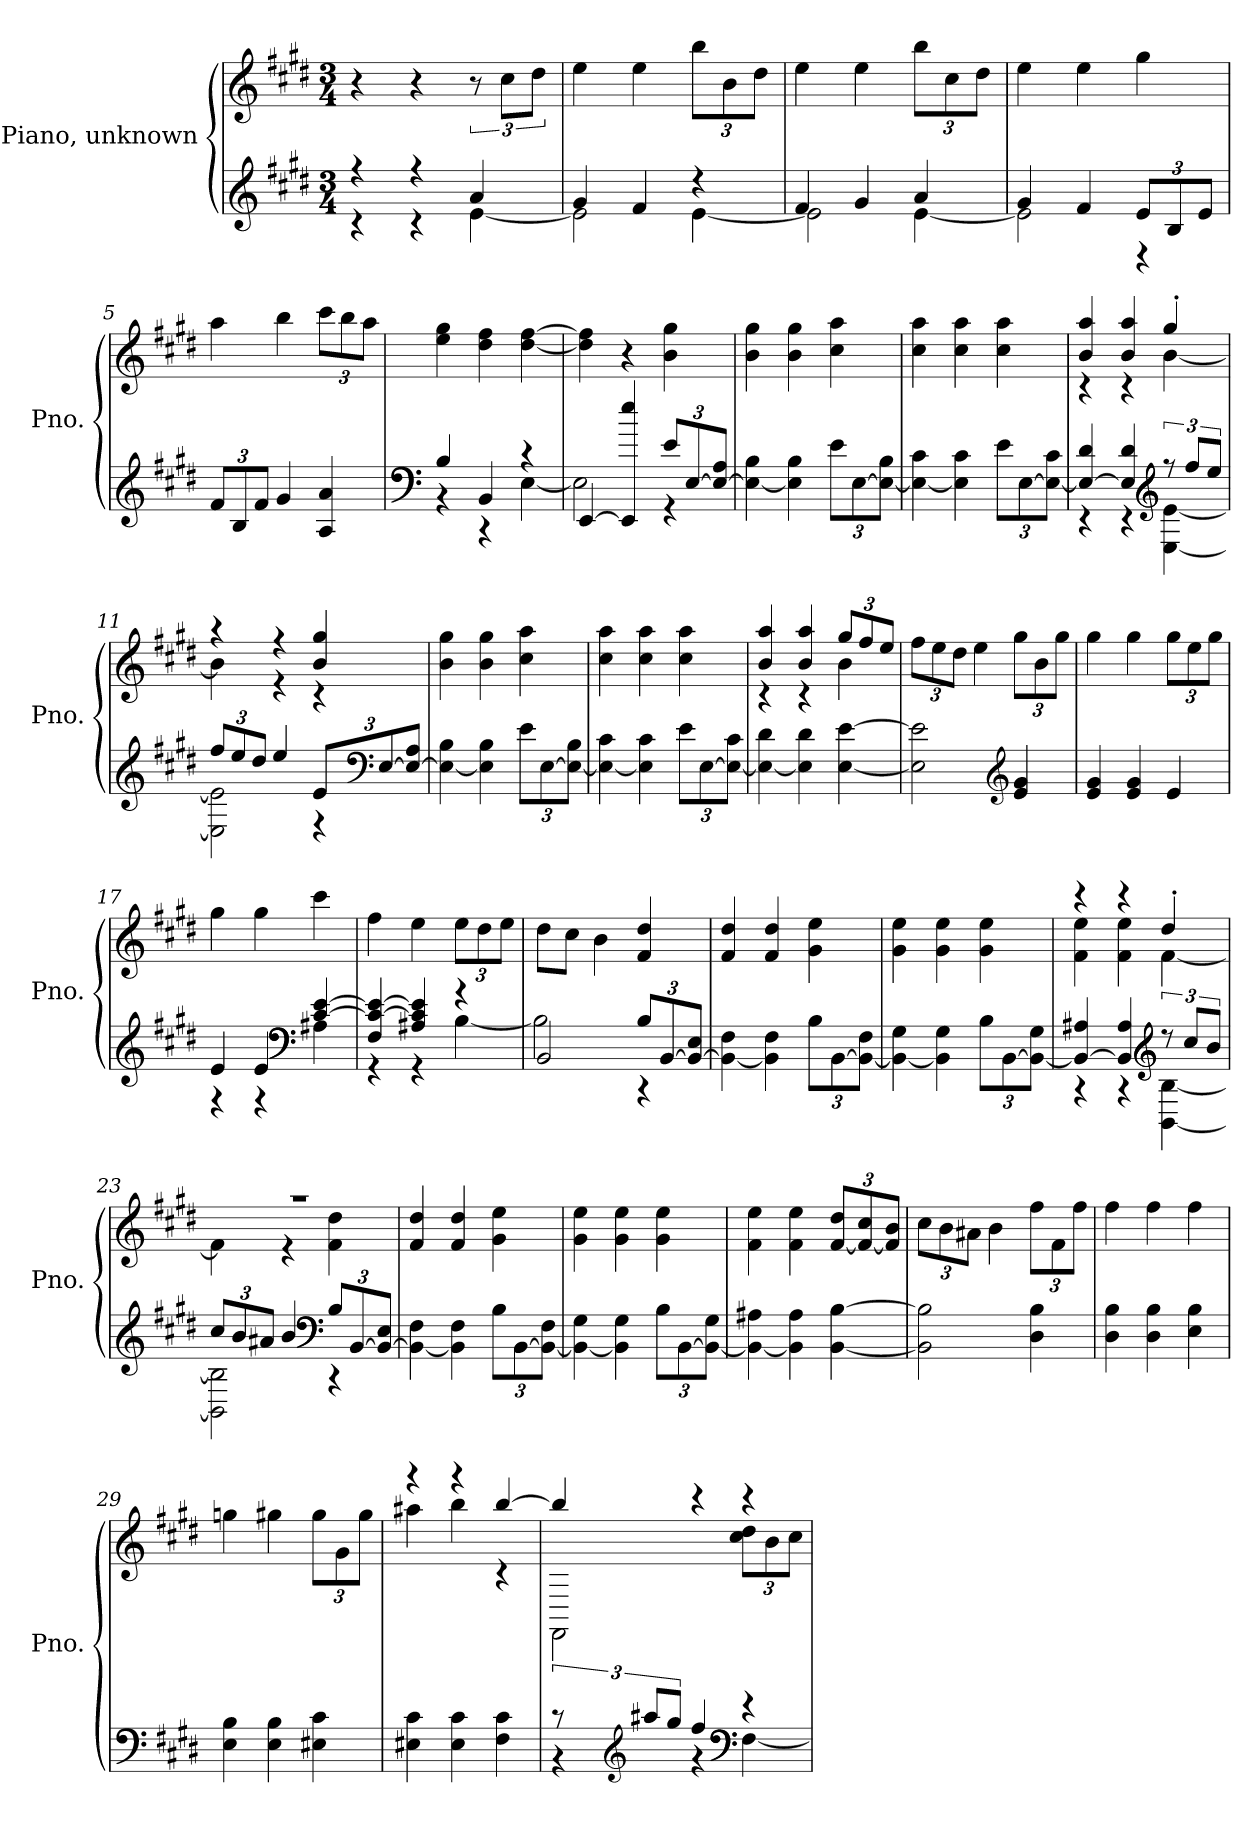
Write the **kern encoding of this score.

**kern	**kern
*part1	*part1
*staff2	*staff1
*I"Piano, unknown	*
*I'Pno.	*
*clefG2	*clefG2
*k[f#c#g#d#]	*k[f#c#g#d#]
*M3/4	*M3/4
*MM150	*MM150
=1	=1
*^	*
4r	4r	4r
4r	4r	4r
4a/	[4e\	12r
.	.	12cc#\L
.	.	12dd#\J
=2	=2	=2
4g#/	2e\]	4ee\
4f#/	.	4ee\
*	*	*Xbrackettup
4r	[4e\	12bb\L
.	.	12b\
.	.	12dd#\J
=3	=3	=3
4f#/	2e\]	4ee\
4g#/	.	4ee\
4a/	[4e\	12bb\L
.	.	12cc#\
.	.	12dd#\J
=4	=4	=4
4g#/	2e\]	4ee\
4f#/	.	4ee\
*Xbrackettup	*	*
12e/L	4r	4gg#\
12B/	.	.
12e/J	.	.
*v	*v	*
=5	=5
12f#/L	4aa\
12B/	.
12f#/J	.
4g#/	4bb\
4A/ 4a/	12ccc#\L
.	12bb\
.	12aa\J
=6	=6
*clefF4	*
*^	*
4B/	4r	4ee\ 4gg#\
4BB/	4r	4dd#\ 4ff#\
4r	[4E\	[4dd#\ [4ff#\
!!LO:LB:g=z
=7	=7	=7
[4EE/	2E\]	4dd#\] 4ff#\]
4EE/] 4ee/	.	4r
12e/L	4r	4b\ 4gg#\
[12E/	.	.
12E/_ 12A/J	.	.
*v	*v	*
=8	=8
4E\_ 4B\	4b\ 4gg#\
4E\] 4B\	4b\ 4gg#\
12e\L	4cc#\ 4aa\
[12E\	.
12E\_ 12B\J	.
=9	=9
4E\_ 4c#\	4cc#\ 4aa\
4E\] 4c#\	4cc#\ 4aa\
12e\L	4cc#\ 4aa\
[12E\	.
12E\_ 12c#\J	.
=10	=10
*^	*^
4E/_ 4d#/	4r	4b/ 4aa/	4r
4E/] 4d#/	4r	4b/ 4aa/	4r
*clefG2	*	*	*
*brackettup	*	*	*
12r	[4E\ [4e\	4gg#'/	[4b\
12ff#/L	.	.	.
12ee/J	.	.	.
=11	=11	=11	=11
*Xbrackettup	*	*	*
12ff#/L	2E\] 2e\]	4r	4b\]
12ee/	.	.	.
12dd#/J	.	.	.
4ee/	.	4r	4r
12e/L	4r	4b/ 4gg#/	4r
*clefF4	*	*	*
[12E/	.	.	.
12E/_ 12A/J	.	.	.
*v	*v	*	*
*	*v	*v
!!LO:LB:g=z
=12	=12
4E\_ 4B\	4b\ 4gg#\
4E\] 4B\	4b\ 4gg#\
12e\L	4cc#\ 4aa\
[12E\	.
12E\_ 12B\J	.
=13	=13
4E\_ 4c#\	4cc#\ 4aa\
4E\] 4c#\	4cc#\ 4aa\
12e\L	4cc#\ 4aa\
[12E\	.
12E\_ 12c#\J	.
=14	=14
*	*^
4E\_ 4d#\	4b/ 4aa/	4r
4E\] 4d#\	4b/ 4aa/	4r
[4E\ [4e\	12gg#/L	4b\
.	12ff#/	.
.	12ee/J	.
*	*v	*v
=15	=15
2E\] 2e\]	12ff#\L
.	12ee\
.	12dd#\J
.	4ee\
*clefG2	*
4e/ 4g#/	12gg#\L
.	12b\
.	12gg#\J
=16	=16
4e/ 4g#/	4gg#\
4e/ 4g#/	4gg#\
4e/	12gg#\L
.	12ee\
.	12gg#\J
=17	=17
*^	*
4e/	4r	4gg#\
4e/	4r	4gg#\
*clefF4	*	*
[4c#/ [4e/	4A#X\	4ccc#\
!!LO:LB:g=z
=18	=18	=18
4F#/ 4c#/_ 4e/_	4r	4ff#\
4A#X/ 4c#/] 4e/]	4r	4ee\
4r	[4B\	12ee\L
.	.	12dd#\
.	.	12ee\J
=19	=19	=19
2BB/	2B\]	8dd#\L
.	.	8cc#\J
.	.	4b\
12B/L	4r	4f#/ 4dd#/
[12BB/	.	.
12BB/_ 12E/J	.	.
*v	*v	*
=20	=20
4BB\_ 4F#\	4f#/ 4dd#/
4BB\] 4F#\	4f#/ 4dd#/
12B\L	4g#\ 4ee\
[12BB\	.
12BB\_ 12F#\J	.
=21	=21
4BB\_ 4G#\	4g#\ 4ee\
4BB\] 4G#\	4g#\ 4ee\
12B\L	4g#\ 4ee\
[12BB\	.
12BB\_ 12G#\J	.
=22	=22
*^	*^
4BB/_ 4A#X/	4r	4r	4f#\ 4ee\
4BB/] 4A#/	4r	4r	4f#\ 4ee\
*clefG2	*	*	*
*brackettup	*	*	*
12r	[4BB\ [4B\	4dd#'/	[4f#\
12cc#/L	.	.	.
12b/J	.	.	.
!!LO:LB:g=z	!!
=23	=23	=23	=23
*Xbrackettup	*	*	*
12cc#/L	2BB\] 2B\]	2.r	4f#\]
12b/	.	.	.
12a#X/J	.	.	.
4b/	.	.	4r
*clefF4	*	*	*
12B/L	4r	.	4f#\ 4dd#\
[12BB/	.	.	.
12BB/_ 12E/J	.	.	.
*v	*v	*	*
*	*v	*v
=24	=24
4BB\_ 4F#\	4f#/ 4dd#/
4BB\] 4F#\	4f#/ 4dd#/
12B\L	4g#\ 4ee\
[12BB\	.
12BB\_ 12F#\J	.
=25	=25
4BB\_ 4G#\	4g#\ 4ee\
4BB\] 4G#\	4g#\ 4ee\
12B\L	4g#\ 4ee\
[12BB\	.
12BB\_ 12G#\J	.
=26	=26
4BB\_ 4A#X\	4f#\ 4ee\
4BB\] 4A#\	4f#\ 4ee\
[4BB\ [4B\	[12f#/ 12dd#/L
.	12f#/_ 12cc#/
.	12f#/] 12b/J
=27	=27
2BB\] 2B\]	12cc#\L
.	12b\
.	12a#X\J
.	4b\
4D#\ 4B\	12ff#\L
.	12f#\
.	12ff#\J
!!LO:LB:g=z
=28	=28
4D#\ 4B\	4ff#\
4D#\ 4B\	4ff#\
4E\ 4B\	4ff#\
=29	=29
4E\ 4B\	4ggn\
4E\ 4B\	4gg#X\
4E#X\ 4c#\	12gg#\L
.	12g#\
.	12gg#\J
=30	=30
*	*^
4E#X\ 4c#\	4r	4aa#X\
4E#\ 4c#\	4r	4bb\
4F#\ 4c#\	[4bb/	4r
=31	=31	=31
*brackettup	*	*
*^	*	*
12r	4r	4bb/]	2FF#\
*clefG2	*	*	*
12aa#X/L	.	.	.
12gg#/J	.	.	.
4ff#/	4r	4r	.
*clefF4	*	*	*
4r	[4F#\	4r	12cc#\ 12dd#\L
.	.	.	12b\
.	.	.	12cc#\J
*v	*v	*	*
*	*v	*v
=	=
*-	*-
